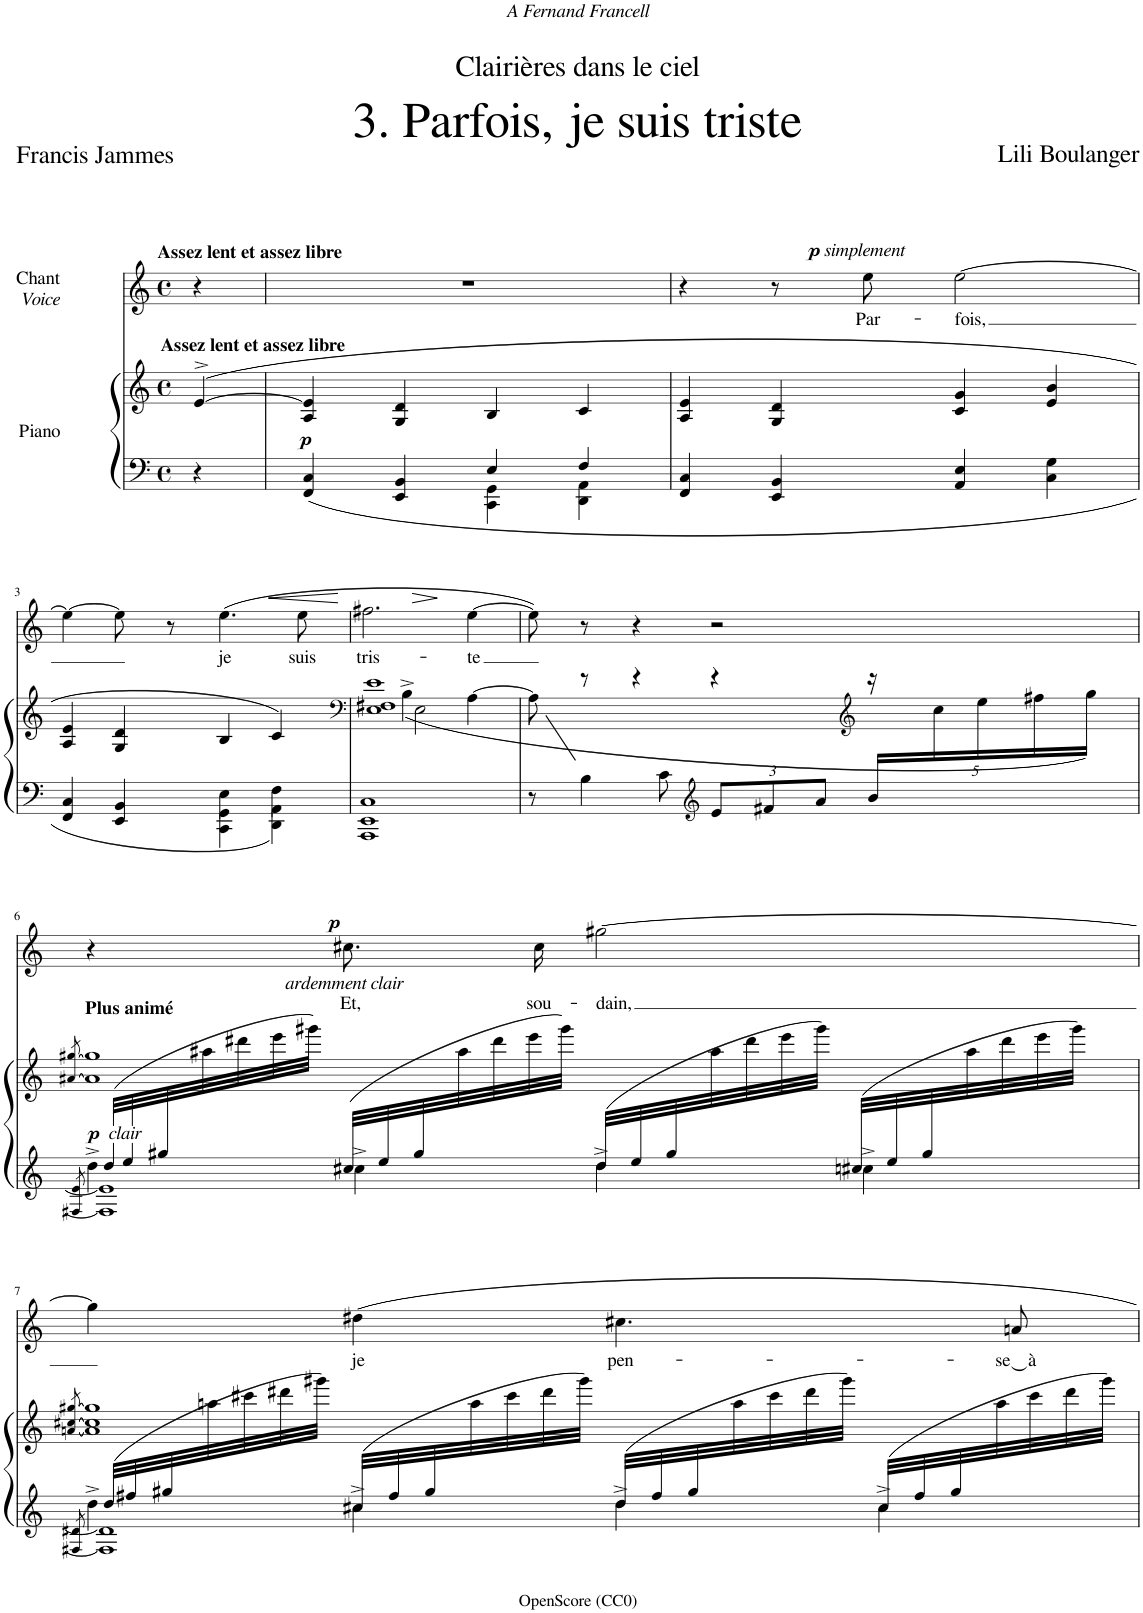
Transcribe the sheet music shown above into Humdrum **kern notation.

**kern	**kern	**dynam	**kern	**text	**dynam
*part2	*part2	*part2	*part1	*part1	*part1
*staff3	*staff2	*staff2/3	*staff1	*staff1	*staff1
*I"Piano	*	*	*I"Chant Voice	*	*
*I'Pno	*	*	*	*	*
*clefF4	*clefG2	*	*clefG2	*	*
*k[]	*k[]	*	*k[]	*	*
*M4/4	*M4/4	*	*M4/4	*	*
*met(c)	*met(c)	*	*met(c)	*	*
=	=	=	=	=	=
!	!	!	!LO:TX:a:B:t=Assez lent et assez libre	!	!
!	!LO:TX:a:B:t=Assez lent et assez libre	!	!	!	!
4r	([>4e^>/	.	4r	.	.
=1	=1	=1	=1	=1	=1
*^	*	*	*	*	*
!	!	!	!LO:DY:b	!	!	!
2ryy	4FF/ 4C/	4A/ 4e/]	p	1r	.	.
.	4EE/ 4BB/	4G/ 4d/	.	.	.	.
4E/	4CC\ 4GG\	4B/	.	.	.	.
4F/	4DD\ 4AA\	4c/	.	.	.	.
*v	*v	*	*	*	*	*
=2	=2	=2	=2	=2	=2
4FF/ 4C/	4A/ 4e/	.	4r	.	.
4EE/ 4BB/	4G/ 4d/	.	8r	.	.
!	!	!	!	!LO:LY:b	!LO:DY:a
!	!	!	!	!	!LO:DY:n=1:a
.	.	.	8ee\	Par-	p other-dynamics
!	!	!	!	!LO:LY:b	!
4AA/ 4E/	4c/ 4g/	.	[2ee\	-fois,	.
4C\ 4G\	4e/ 4b/	.	.	.	.
!!LO:LB:g=z
=3	=3	=3	=3	=3	=3
*^	*	*	*	*	*
2ryy	4FF/ 4C/	4A/ 4e/	.	4ee\_	.	.
.	4EE/ 4BB/	4G/ 4d/	.	8ee\]	.	.
.	.	.	.	8r	.	.
!	!	!	!	!	!LO:LY:b	!LO:HP:b
4E\	4CC\ 4GG\	4B/	.	(4.ee\	je	<
4F\	4DD\ 4AA\	4c/)	.	.	.	.
!	!	!	!	!	!LO:LY:b	!
.	.	.	.	8ee\	suis	.
*v	*v	*	*	*	*	*
.	.	.	.	.	[
=4	=4	=4	=4	=4	=4
*	*clefF4	*	*	*	*
*	*^	*	*	*	*
!	!	!	!	!	!LO:LY:b	!LO:HP:b
1AAA 1EE 1C	1E 1F#X 1e	(4B^>\	.	2.ff#X\	tris-	>
.	.	2E\	.	.	.	.
!	!	!	!	!	!LO:LY:b	!
.	.	[>4A\	.	[4ee\	-te	]
=5	=5	=5	=5	=5	=5	=5
*^	*	*	*	*	*	*
8ryy	8r	8ryy	8A\]	.	8ee\])	.	.
4B\	4ryy	8r	40%27ryy	.	8r	.	.
.	.	4r	.	.	4r	.	.
8c\	8ryy	.	.	.	.	.	.
*clefG2	*	*	*	*	*	*	*
*Xbrackettup	*	*	*	*	*	*	*
12e/L	2ryy	4r	.	.	2r	.	.
12f#X/	.	.	.	.	.	.	.
12a/J	.	.	.	.	.	.	.
*	*	*clefG2	*	*	*	*	*
20b/LL	.	16r	.	.	.	.	.
5ryy	.	.	20cc\	.	.	.	.
.	.	8.ryy	.	.	.	.	.
.	.	.	20ee\	.	.	.	.
.	.	.	20ff#X\	.	.	.	.
.	.	.	20gg\JJ)	.	.	.	.
!!LO:LB:g=z
=6	=6	=6	=6	=6	=6	=6	=6
.	[<8qF#X/ [<8qe/	.	[8qa#X/ [8qgg#X/	.	.	.	.
*	*^	*	*	*	*	*	*
!	!	!	!LO:TX:a:B:t=Plus animé	!	!	!	!	!
!	!	!	!	!	!LO:DY:b	!	!	!
!	!	!	!	!	!LO:DY:n=1:b	!	!	!
(28dd#X/LLL	1F#] 1e]	4dd#^>\	14.ryy	1a#] 1gg#]	p other-dynamics	4r	.	.
28ee/	.	.	.	.	.	.	.	.
28gg#X/	.	.	.	.	.	.	.	.
7ryy	.	.	28aa#X\	.	.	.	.	.
.	.	.	28ddd#X\	.	.	.	.	.
.	.	.	28eee\	.	.	.	.	.
.	.	.	28ggg#X\JJJ)	.	.	.	.	.
!	!	!	!	!	!	!LO:TX:b:i:t=ardemment clair	!	!
!	!	!	!	!	!	!	!LO:LY:b	!LO:DY:a
(28cc/LLL	.	4cc#X^>\	14.ryy	.	.	8.cc#X\L	Et,	p
28ee/	.	.	.	.	.	.	.	.
28gg#/	.	.	.	.	.	.	.	.
7ryy	.	.	28aa#\	.	.	.	.	.
.	.	.	28ddd#\	.	.	.	.	.
.	.	.	28eee\	.	.	.	.	.
!	!	!	!	!	!	!	!LO:LY:b	!
.	.	.	.	.	.	16cc#\Jk	sou-	.
.	.	.	28ggg#\JJJ)	.	.	.	.	.
!	!	!	!	!	!	!	!LO:LY:b	!
(28dd#/LLL	.	4dd#^>\	14.ryy	.	.	[2gg#X\	-dain,	.
28ee/	.	.	.	.	.	.	.	.
28gg#/	.	.	.	.	.	.	.	.
7ryy	.	.	28aa#\	.	.	.	.	.
.	.	.	28ddd#\	.	.	.	.	.
.	.	.	28eee\	.	.	.	.	.
.	.	.	28ggg#\JJJ)	.	.	.	.	.
(28ccn/LLL	.	4cc#X^>\	14.ryy	.	.	.	.	.
28ee/	.	.	.	.	.	.	.	.
28gg#/	.	.	.	.	.	.	.	.
7ryy	.	.	28aa#\	.	.	.	.	.
.	.	.	28ddd#\	.	.	.	.	.
.	.	.	28eee\	.	.	.	.	.
.	.	.	28ggg#\JJJ)	.	.	.	.	.
!!LO:LB:g=z
=7	=7	=7	=7	=7	=7	=7	=7	=7
.	[<8qF#X/ [<8qd#X/	.	.	[<8qan/ [8qcc#X/ [8qgg#X/	.	.	.	.
(28dd#X/LLL	1F#] 1d#]	4dd#^>\	14.ryy	1a] 1cc#] 1gg#]	.	4gg#\]	.	.
28ff#X/	.	.	.	.	.	.	.	.
28gg#X/	.	.	.	.	.	.	.	.
7ryy	.	.	28aan\	.	.	.	.	.
.	.	.	28ccc#X\	.	.	.	.	.
.	.	.	28ddd#X\	.	.	.	.	.
.	.	.	28ggg#X\JJJ)	.	.	.	.	.
!	!	!	!	!	!	!	!LO:LY:b	!
(28cc#X/LLL	.	4cc#^>\	14.ryy	.	.	4dd#X\	je	.
28ff#/	.	.	.	.	.	.	.	.
28gg#/	.	.	.	.	.	.	.	.
7ryy	.	.	28aa\	.	.	.	.	.
.	.	.	28ccc#\	.	.	.	.	.
.	.	.	28ddd#\	.	.	.	.	.
.	.	.	28ggg#\JJJ)	.	.	.	.	.
!	!	!	!	!	!	!	!LO:LY:b	!
(28dd#/LLL	.	4dd#^>\	14.ryy	.	.	4.cc#X\	pen-	.
28ff#/	.	.	.	.	.	.	.	.
28gg#/	.	.	.	.	.	.	.	.
7ryy	.	.	28aa\	.	.	.	.	.
.	.	.	28ccc#\	.	.	.	.	.
.	.	.	28ddd#\	.	.	.	.	.
.	.	.	28ggg#\JJJ)	.	.	.	.	.
(28cc#/LLL	.	4cc#^>\	14.ryy	.	.	.	.	.
28ff#/	.	.	.	.	.	.	.	.
28gg#/	.	.	.	.	.	.	.	.
7ryy	.	.	28aa\	.	.	.	.	.
!	!	!	!	!	!	!	!LO:LY:b	!
.	.	.	.	.	.	8an/	-se‿à	.
.	.	.	28ccc#\	.	.	.	.	.
.	.	.	28ddd#\	.	.	.	.	.
.	.	.	28ggg#\JJJ)	.	.	.	.	.
*v	*v	*v	*	*	*	*	*	*
*	*v	*v	*	*	*	*
=	=	=	=	=	=
*-	*-	*-	*-	*-	*-
